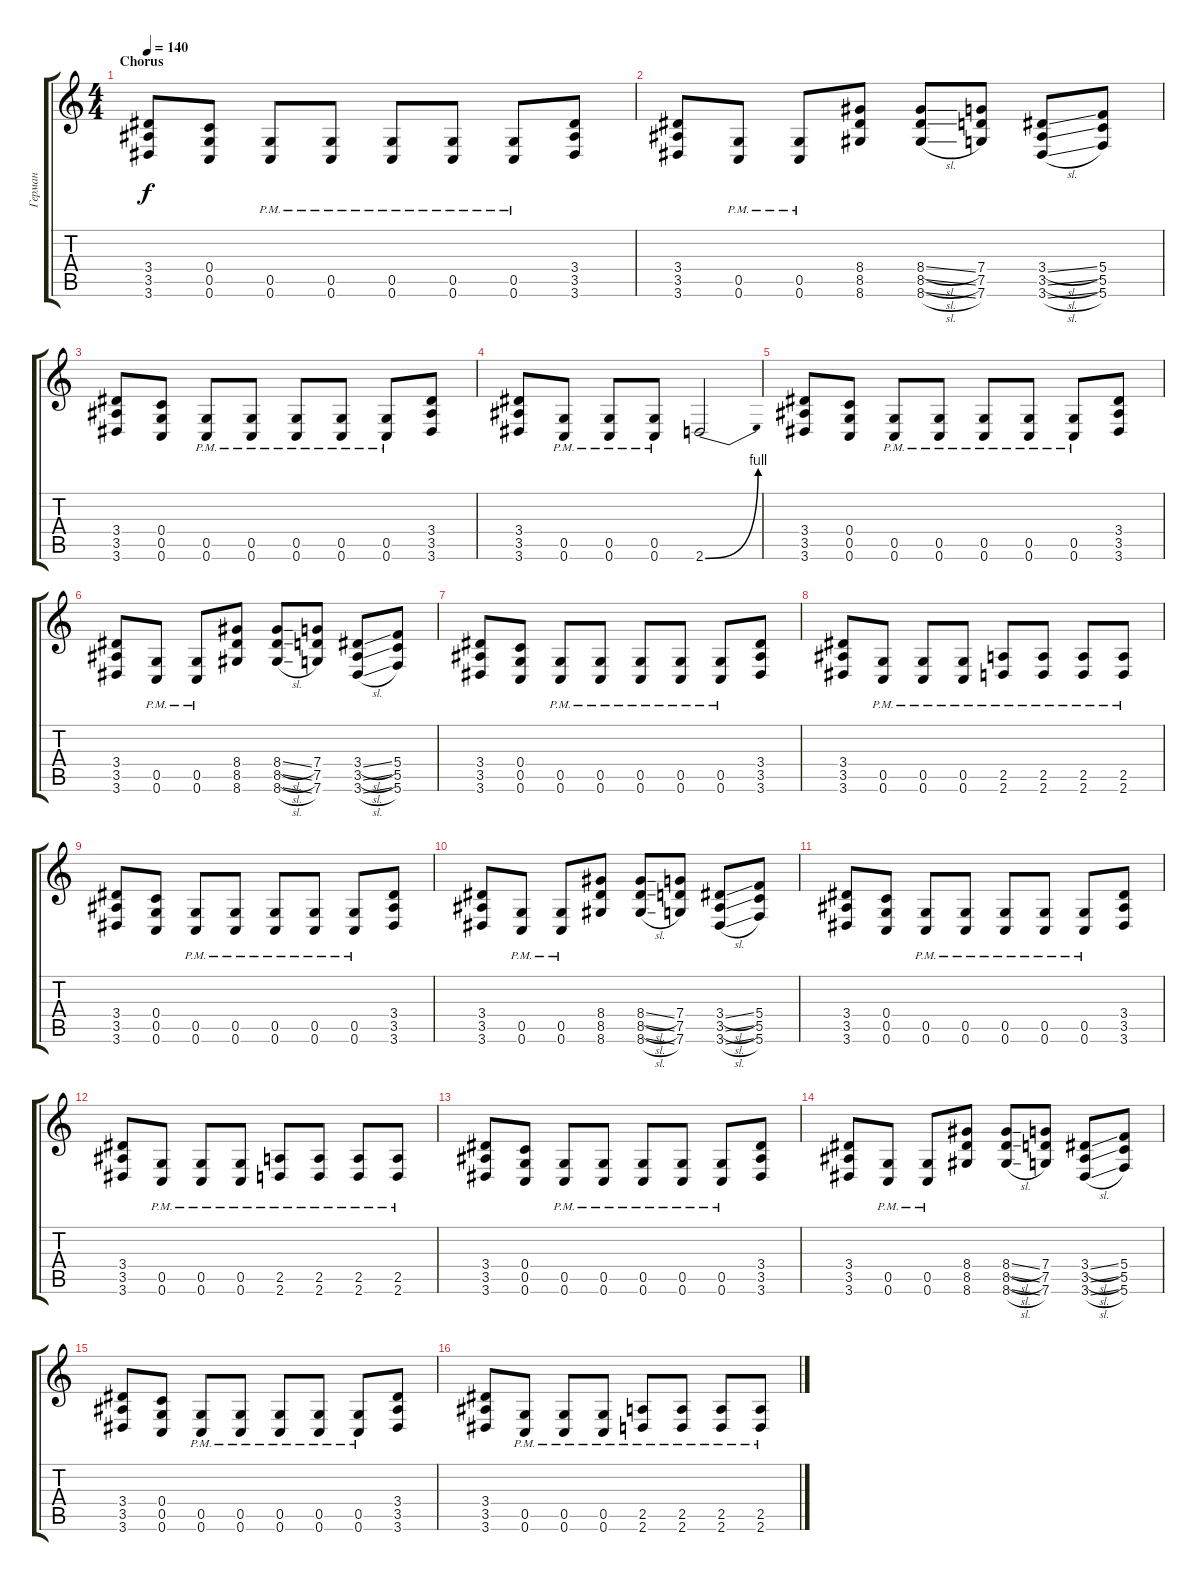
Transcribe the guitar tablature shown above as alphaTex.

\track ("Герман" "Герман") {instrument distortionguitar}
\staff {score tabs}
\tuning (D4 A3 F3 C3 G2 C2) {hide}
\ts (4 4)
\section ("" "Chorus")
\tempo 140
\clef g2
\ks c
(3.4 3.5 3.6).8{dy f} (0.4 0.5 0.6).8 (0.5{pm} 0.6).8 (0.5{pm} 0.6).8 (0.5{pm} 0.6).8 (0.5{pm} 0.6).8 (0.5{pm} 0.6).8 (3.4 3.5 3.6).8 |
(3.4 3.5 3.6).8 (0.5{pm} 0.6).8 (0.5{pm} 0.6).8 (8.4 8.5 8.6).8 (8.4{sl} 8.5{sl} 8.6{sl}).8 (7.4 7.5 7.6).8 (3.4{sl} 3.5{sl} 3.6{sl}).8 (5.4 5.5 5.6).8 |
(3.4 3.5 3.6).8 (0.4 0.5 0.6).8 (0.5{pm} 0.6).8 (0.5{pm} 0.6).8 (0.5{pm} 0.6).8 (0.5{pm} 0.6).8 (0.5{pm} 0.6).8 (3.4 3.5 3.6).8 |
(3.4 3.5 3.6).8 (0.5{pm} 0.6).8 (0.5{pm} 0.6).8 (0.5{pm} 0.6).8 2.6{be (bend 0 0 60 4)}.2 |
(3.4 3.5 3.6).8 (0.4 0.5 0.6).8 (0.5{pm} 0.6).8 (0.5{pm} 0.6).8 (0.5{pm} 0.6).8 (0.5{pm} 0.6).8 (0.5{pm} 0.6).8 (3.4 3.5 3.6).8 |
(3.4 3.5 3.6).8 (0.5{pm} 0.6).8 (0.5{pm} 0.6).8 (8.4 8.5 8.6).8 (8.4{sl} 8.5{sl} 8.6{sl}).8 (7.4 7.5 7.6).8 (3.4{sl} 3.5{sl} 3.6{sl}).8 (5.4 5.5 5.6).8 |
(3.4 3.5 3.6).8 (0.4 0.5 0.6).8 (0.5{pm} 0.6).8 (0.5{pm} 0.6).8 (0.5{pm} 0.6).8 (0.5{pm} 0.6).8 (0.5{pm} 0.6).8 (3.4 3.5 3.6).8 |
(3.4 3.5 3.6).8 (0.5{pm} 0.6).8 (0.5{pm} 0.6).8 (0.5{pm} 0.6).8 (2.5{pm} 2.6{pm}).8 (2.5{pm} 2.6{pm}).8 (2.5{pm} 2.6{pm}).8 (2.5{pm} 2.6{pm}).8 |
(3.4 3.5 3.6).8 (0.4 0.5 0.6).8 (0.5{pm} 0.6).8 (0.5{pm} 0.6).8 (0.5{pm} 0.6).8 (0.5{pm} 0.6).8 (0.5{pm} 0.6).8 (3.4 3.5 3.6).8 |
(3.4 3.5 3.6).8 (0.5{pm} 0.6).8 (0.5{pm} 0.6).8 (8.4 8.5 8.6).8 (8.4{sl} 8.5{sl} 8.6{sl}).8 (7.4 7.5 7.6).8 (3.4{sl} 3.5{sl} 3.6{sl}).8 (5.4 5.5 5.6).8 |
(3.4 3.5 3.6).8 (0.4 0.5 0.6).8 (0.5{pm} 0.6).8 (0.5{pm} 0.6).8 (0.5{pm} 0.6).8 (0.5{pm} 0.6).8 (0.5{pm} 0.6).8 (3.4 3.5 3.6).8 |
(3.4 3.5 3.6).8 (0.5{pm} 0.6).8 (0.5{pm} 0.6).8 (0.5{pm} 0.6).8 (2.5{pm} 2.6{pm}).8 (2.5{pm} 2.6{pm}).8 (2.5{pm} 2.6{pm}).8 (2.5{pm} 2.6{pm}).8 |
(3.4 3.5 3.6).8 (0.4 0.5 0.6).8 (0.5{pm} 0.6).8 (0.5{pm} 0.6).8 (0.5{pm} 0.6).8 (0.5{pm} 0.6).8 (0.5{pm} 0.6).8 (3.4 3.5 3.6).8 |
(3.4 3.5 3.6).8 (0.5{pm} 0.6).8 (0.5{pm} 0.6).8 (8.4 8.5 8.6).8 (8.4{sl} 8.5{sl} 8.6{sl}).8 (7.4 7.5 7.6).8 (3.4{sl} 3.5{sl} 3.6{sl}).8 (5.4 5.5 5.6).8 |
(3.4 3.5 3.6).8 (0.4 0.5 0.6).8 (0.5{pm} 0.6).8 (0.5{pm} 0.6).8 (0.5{pm} 0.6).8 (0.5{pm} 0.6).8 (0.5{pm} 0.6).8 (3.4 3.5 3.6).8 |
(3.4 3.5 3.6).8 (0.5{pm} 0.6).8 (0.5{pm} 0.6).8 (0.5{pm} 0.6).8 (2.5{pm} 2.6{pm}).8 (2.5{pm} 2.6{pm}).8 (2.5{pm} 2.6{pm}).8 (2.5{pm} 2.6{pm}).8
